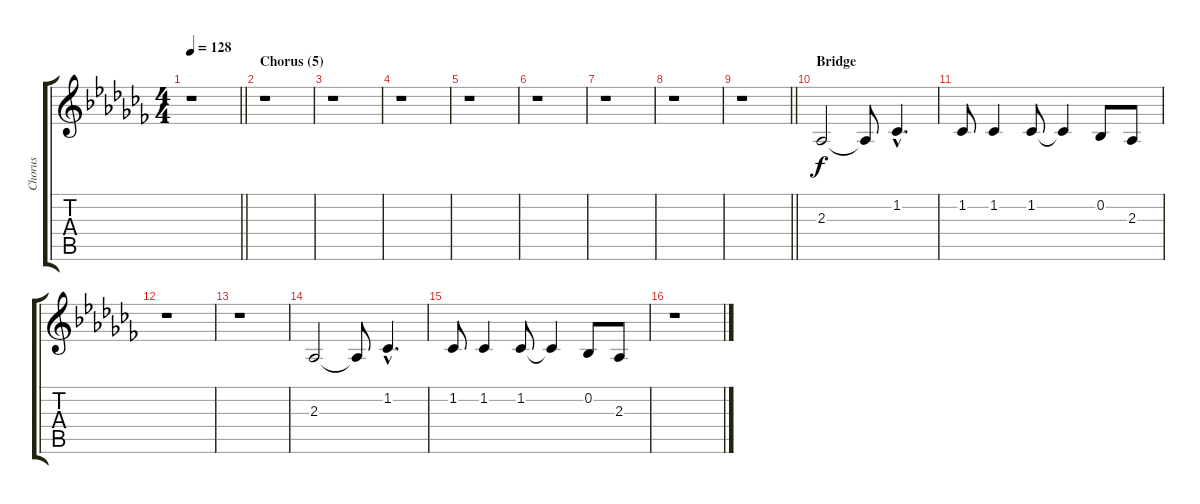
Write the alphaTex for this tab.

\track ("Chorus" "Chorus") {instrument sopranosax}
\staff {score tabs}
\tuning (Eb4 Bb3 Gb3 Db3 Ab2 Eb2) {hide}
\ts (4 4)
\tempo 128
\clef g2
\barLineRight lightlight
\ks abminor
r.1{dy f} |
\section ("" "Chorus (5)")
r.1 |
r.1 |
r.1 |
r.1 |
r.1 |
r.1 |
r.1 |
\barLineRight lightlight
r.1 |
\section ("" "Bridge")
2.3.2 2.3{t}.8 1.2{hac}.4{d} |
1.2.8 1.2.4 1.2.8 1.2{t}.4 0.2.8 2.3.8 |
r.1 |
r.1 |
2.3.2 2.3{t}.8 1.2{hac}.4{d} |
1.2.8 1.2.4 1.2.8 1.2{t}.4 0.2.8 2.3.8 |
r.1
